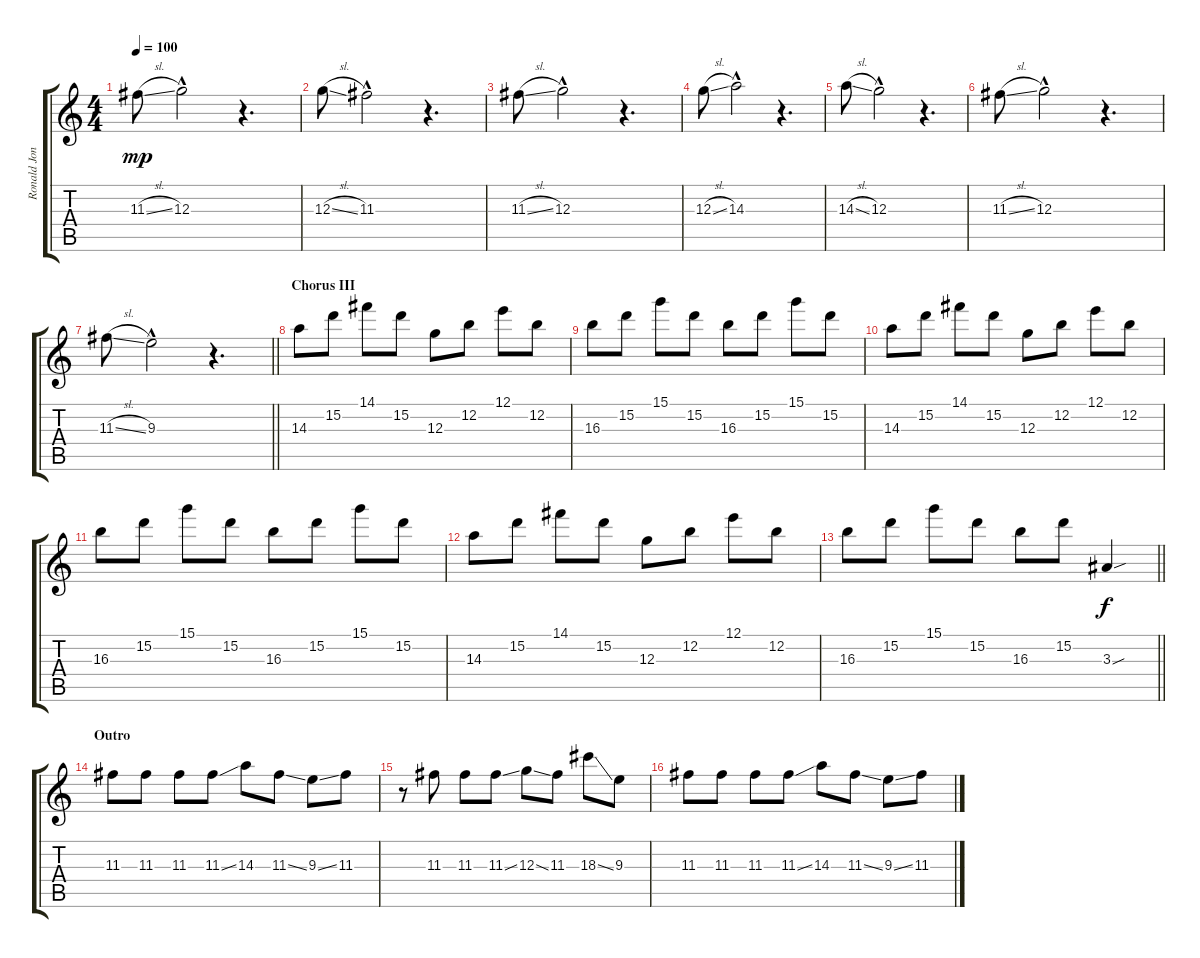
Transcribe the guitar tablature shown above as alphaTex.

\track ("Ronald Jones" "Ronald Jon") {instrument overdrivenguitar}
\staff {score tabs}
\tuning (E4 B3 G3 D3 A2 E2) {hide}
\ts (4 4)
\tempo 100
\clef g2
\ks c
11.3{sl}.8{dy mp} 12.3{hac}.2 r.4{d} |
12.3{sl}.8 11.3{hac}.2 r.4{d} |
11.3{sl}.8 12.3{hac}.2 r.4{d} |
12.3{sl}.8 14.3{hac}.2 r.4{d} |
14.3{sl}.8 12.3{hac}.2 r.4{d} |
11.3{sl}.8 12.3{hac}.2 r.4{d} |
\barLineRight lightlight
11.3{sl}.8 9.3{hac}.2 r.4{d} |
\section ("" "Chorus III")
14.3.8 15.2.8 14.1.8 15.2.8 12.3.8 12.2.8 12.1.8 12.2.8 |
16.3.8 15.2.8 15.1.8 15.2.8 16.3.8 15.2.8 15.1.8 15.2.8 |
14.3.8 15.2.8 14.1.8 15.2.8 12.3.8 12.2.8 12.1.8 12.2.8 |
16.3.8 15.2.8 15.1.8 15.2.8 16.3.8 15.2.8 15.1.8 15.2.8 |
14.3.8 15.2.8 14.1.8 15.2.8 12.3.8 12.2.8 12.1.8 12.2.8 |
\barLineRight lightlight
16.3.8 15.2.8 15.1.8 15.2.8 16.3.8 15.2.8 3.3{sou}.4{dy f instrument overdrivenguitar} |
\section ("" "Outro")
11.3.8 11.3.8 11.3.8 11.3{ss}.8 14.3.8 11.3{ss}.8 9.3{ss}.8 11.3.8 |
r.8 11.3.8 11.3.8 11.3{ss}.8 12.3{ss}.8 11.3.8 18.3{ss}.8 9.3.8 |
11.3.8 11.3.8 11.3.8 11.3{ss}.8 14.3.8 11.3{ss}.8 9.3{ss}.8 11.3.8
